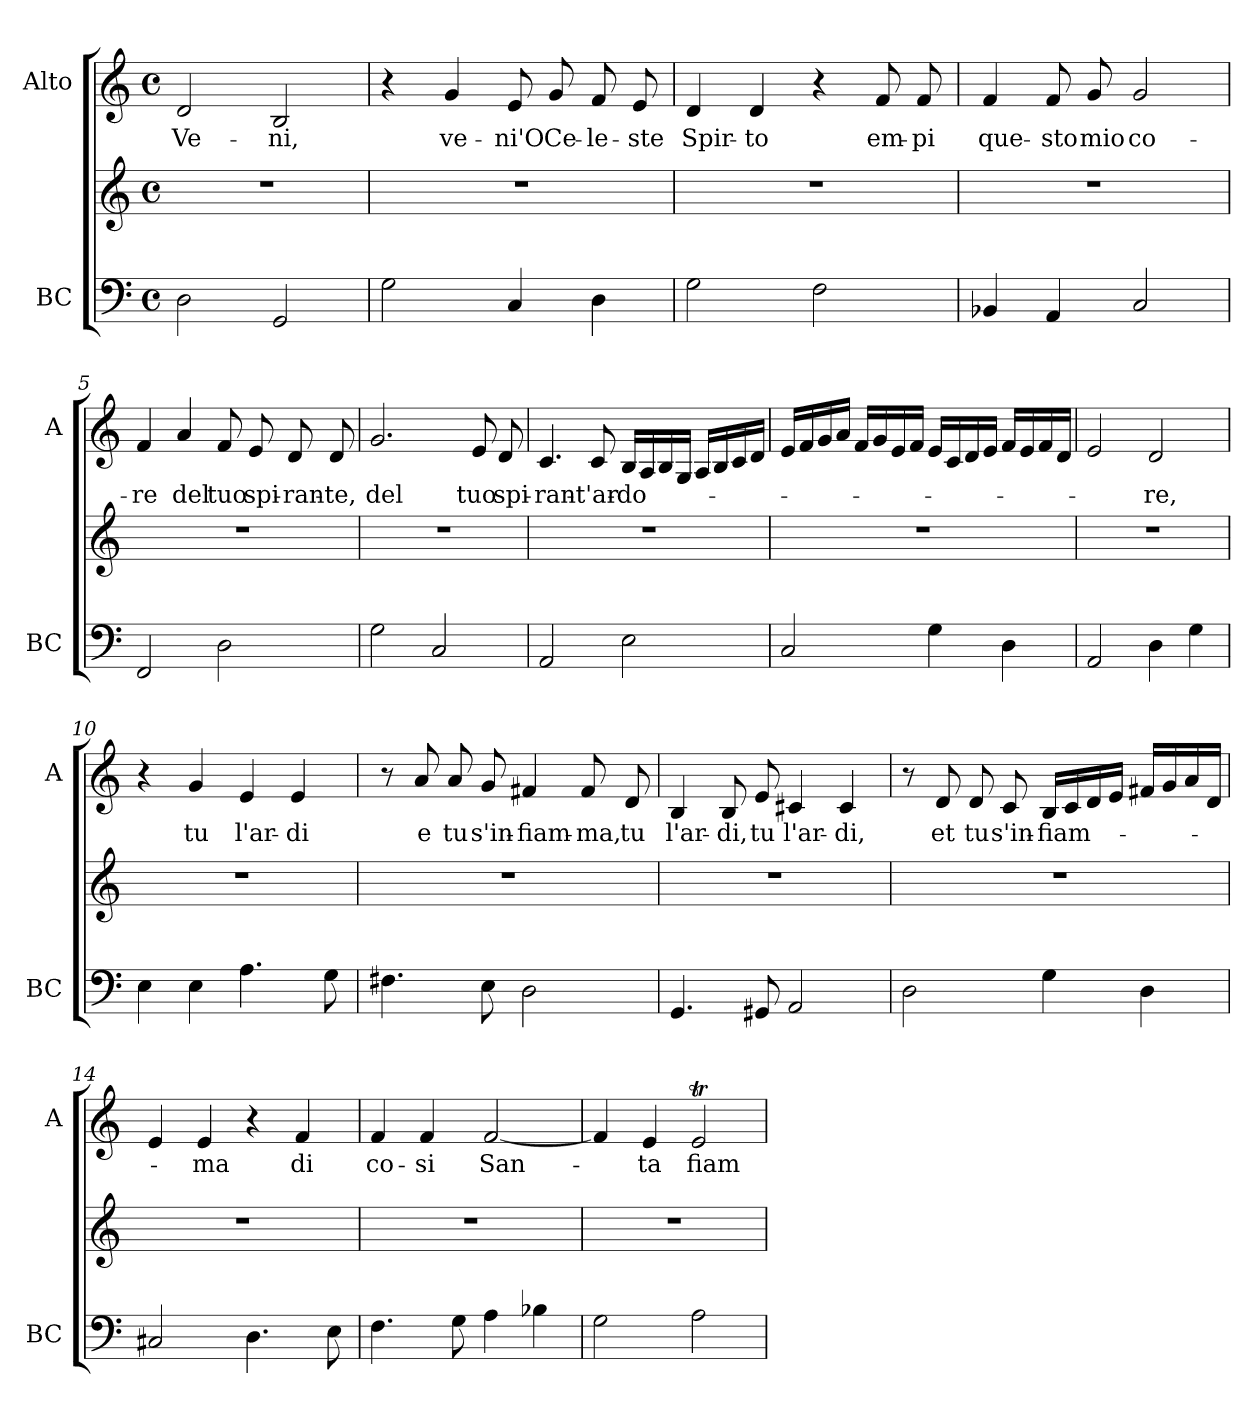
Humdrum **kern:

**kern	**kern	**kern	**text
*part2	*part2	*part1	*part1
*staff3	*staff2	*staff1	*staff1
*I"BC	*	*I"Alto	*
*I'BC	*	*I'A	*
*clefF4	*clefG2	*clefG2	*
*k[]	*k[]	*k[]	*
*C:	*C:	*C:	*
*M4/4	*M4/4	*M4/4	*
*met(c)	*met(c)	*met(c)	*
=1	=1	=1	=1
!	!	!	!LO:LY:b
2D\	1r	2d/	Ve-
!	!	!	!LO:LY:b
2GG/	.	2B/	-ni,
=2	=2	=2	=2
2G\	1r	4r	.
!	!	!	!LO:LY:b
.	.	4g/	ve-
!	!	!	!LO:LY:b
4C/	.	8e/	-ni'O
!	!	!	!LO:LY:b
.	.	8g/	Ce-
!	!	!	!LO:LY:b
4D\	.	8f/	-le-
!	!	!	!LO:LY:b
.	.	8e/	-ste
=3	=3	=3	=3
!	!	!	!LO:LY:b
2G\	1r	4d/	Spir-
!	!	!	!LO:LY:b
.	.	4d/	-to
2F\	.	4r	.
!	!	!	!LO:LY:b
.	.	8f/	em-
!	!	!	!LO:LY:b
.	.	8f/	-pi
=4	=4	=4	=4
!	!	!	!LO:LY:b
4BB-X/	1r	4f/	que-
!	!	!	!LO:LY:b
4AA/	.	8f/	-sto
!	!	!	!LO:LY:b
.	.	8g/	mio
!	!	!	!LO:LY:b
2C/	.	2g/	co-
!!LO:LB:g=z
=5	=5	=5	=5
!	!	!	!LO:LY:b
2FF/	1r	4f/	-re
!	!	!	!LO:LY:b
.	.	4a/	del
!	!	!	!LO:LY:b
2D\	.	8f/	tuo
!	!	!	!LO:LY:b
.	.	8e/	spi-
!	!	!	!LO:LY:b
.	.	8d/	-ran-
!	!	!	!LO:LY:b
.	.	8d/	-te,
=6	=6	=6	=6
!	!	!	!LO:LY:b
2G\	1r	2.g/	del
2C/	.	.	.
!	!	!	!LO:LY:b
.	.	8e/	tuo
!	!	!	!LO:LY:b
.	.	8d/	spi-
=7	=7	=7	=7
!	!	!	!LO:LY:b
2AA/	1r	4.c/	-ran-
!	!	!	!LO:LY:b
.	.	8c/	-t'ar-
!	!	!	!LO:LY:b
2E\	.	16B/LL	-do-
.	.	16A/	.
.	.	16B/	.
.	.	16G/JJ	.
.	.	16A/LL	.
.	.	16B/	.
.	.	16c/	.
.	.	16d/JJ	.
=8	=8	=8	=8
2C/	1r	16e/LL	.
.	.	16f/	.
.	.	16g/	.
.	.	16a/JJ	.
.	.	16f/LL	.
.	.	16g/	.
.	.	16e/	.
.	.	16f/JJ	.
4G\	.	16e/LL	.
.	.	16c/	.
.	.	16d/	.
.	.	16e/JJ	.
4D\	.	16f/LL	.
.	.	16e/	.
.	.	16f/	.
.	.	16d/JJ	.
!!LO:LB:g=z
=9	=9	=9	=9
2AA/	1r	2e/	.
!	!	!	!LO:LY:b
4D\	.	2d/	-re,
4G\	.	.	.
=10	=10	=10	=10
4E\	1r	4r	.
!	!	!	!LO:LY:b
4E\	.	4g/	tu
!	!	!	!LO:LY:b
4.A\	.	4e/	l'ar-
!	!	!	!LO:LY:b
.	.	4e/	-di
8G\	.	.	.
=11	=11	=11	=11
4.F#X\	1r	8r	.
!	!	!	!LO:LY:b
.	.	8a/	e
!	!	!	!LO:LY:b
.	.	8a/	tu
!	!	!	!LO:LY:b
8E\	.	8g/	s'in-
!	!	!	!LO:LY:b
2D\	.	4f#X/	-fiam-
!	!	!	!LO:LY:b
.	.	8f#/	-ma,
!	!	!	!LO:LY:b
.	.	8d/	tu
=12	=12	=12	=12
!	!	!	!LO:LY:b
4.GG/	1r	4B/	l'ar-
!	!	!	!LO:LY:b
.	.	8B/	-di,
!	!	!	!LO:LY:b
8GG#X/	.	8e/	tu
!	!	!	!LO:LY:b
2AA/	.	4c#X/	l'ar-
!	!	!	!LO:LY:b
.	.	4c#/	-di,
!!LO:LB:g=z
=13	=13	=13	=13
2D\	1r	8r	.
!	!	!	!LO:LY:b
.	.	8d/	et
!	!	!	!LO:LY:b
.	.	8d/	tu
!	!	!	!LO:LY:b
.	.	8c/	s'in-
!	!	!	!LO:LY:b
4G\	.	16B/LL	-fiam-
.	.	16c/	.
.	.	16d/	.
.	.	16e/JJ	.
4D\	.	16f#X/LL	.
.	.	16g/	.
.	.	16a/	.
.	.	16d/JJ	.
=14	=14	=14	=14
2C#X/	1r	4e/	.
!	!	!	!LO:LY:b
.	.	4e/	-ma
4.D\	.	4r	.
!	!	!	!LO:LY:b
.	.	4f/	di
8E\	.	.	.
=15	=15	=15	=15
!	!	!	!LO:LY:b
4.F\	1r	4f/	co-
!	!	!	!LO:LY:b
.	.	4f/	-si
8G\	.	.	.
!	!	!	!LO:LY:b
4A\	.	[2f/	San-
4B-X\	.	.	.
=16	=16	=16	=16
2G\	1r	4f/]	.
!	!	!	!LO:LY:b
.	.	4e/	-ta
!	!	!	!LO:LY:b
2A\	.	2et/	fiam-
=	=	=	=
*-	*-	*-	*-
